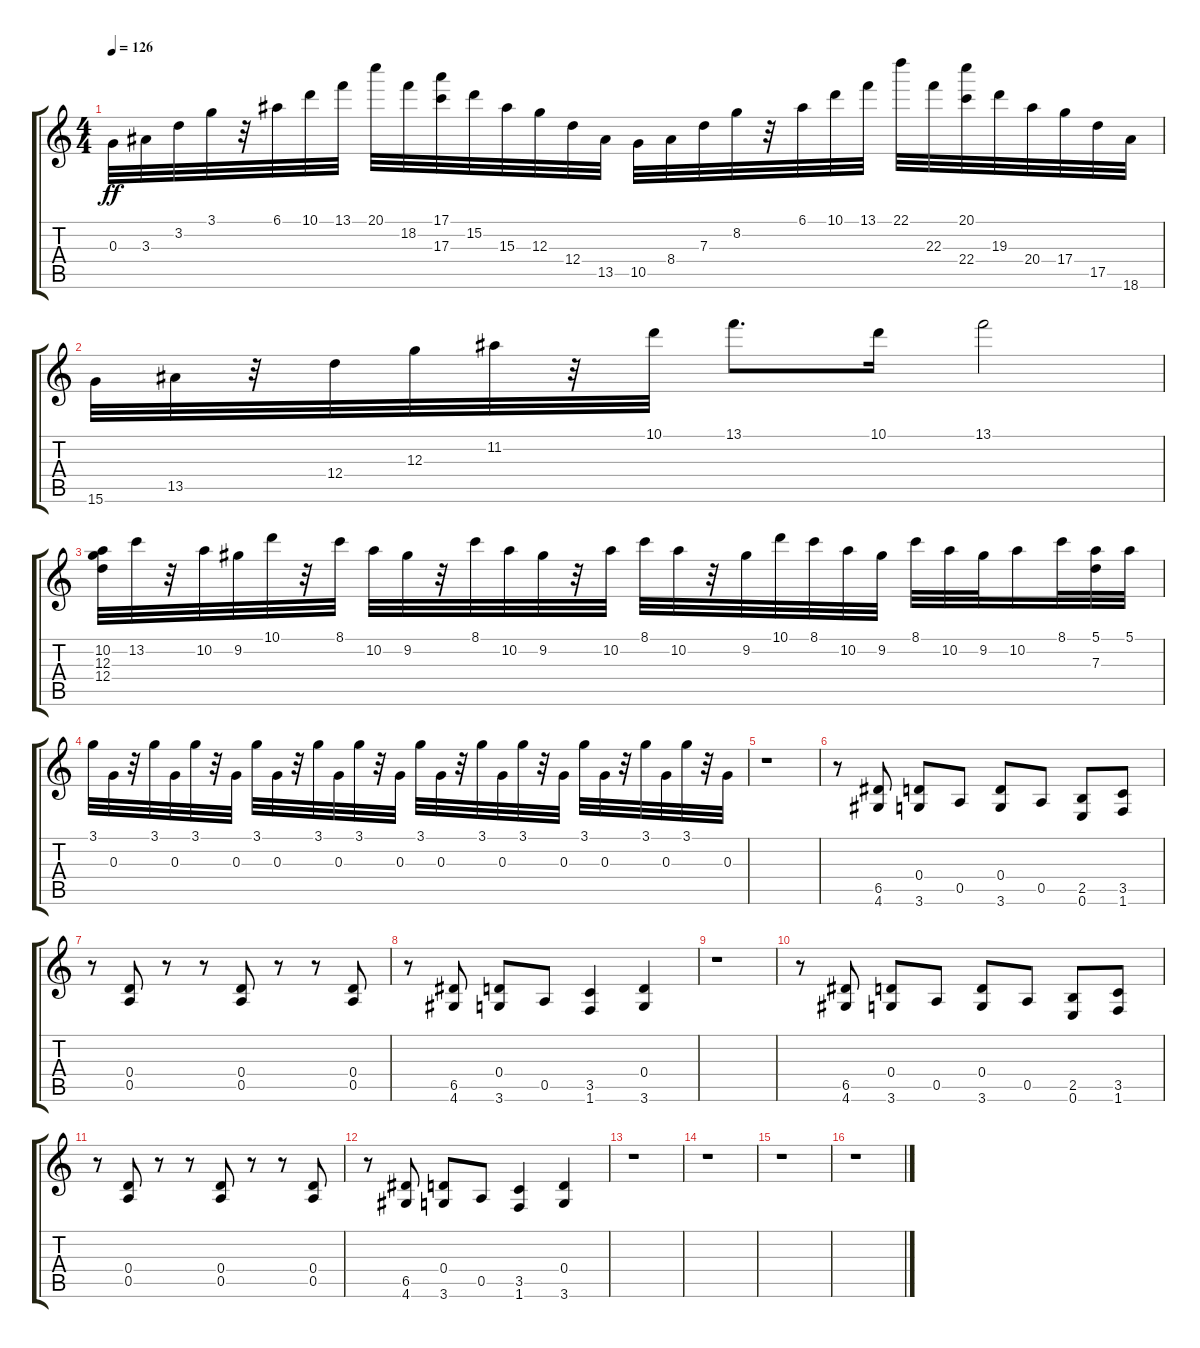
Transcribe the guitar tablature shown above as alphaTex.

\track "" {instrument distortionguitar}
\staff {score tabs}
\tuning (E4 B3 G3 D3 A2 E2) {hide}
\ts (4 4)
\tempo 126
\clef g2
\ks c
0.3.32{dy ff} 3.3.32 3.2.32 3.1.32 r.32 6.1.32 10.1.32 13.1.32 20.1.32 18.2.32 (17.1 17.3).32 15.2.32 15.3.32 12.3.32 12.4.32 13.5.32 10.5.32 8.4.32 7.3.32 8.2.32 r.32 6.1.32 10.1.32 13.1.32 22.1.32 22.3.32 (20.1 22.4).32 19.3.32 20.4.32 17.4.32 17.5.32 18.6.32 |
15.6.32 13.5.32 r.32 12.4.32 12.3.32 11.2.32 r.32 10.1.32 13.1.8{d} 10.1.16 13.1.2 |
(10.2 12.3 12.4).32 13.2.32 r.32 10.2.32 9.2.32 10.1.32 r.32 8.1.32 10.2.32 9.2.32 r.32 8.1.32 10.2.32 9.2.32 r.32 10.2.32 8.1.32 10.2.32 r.32 9.2.32 10.1.32 8.1.32 10.2.32 9.2.32 8.1.32 10.2.32 9.2.32 10.2.16 8.1.32 (5.1 7.3).32 5.1.32 |
3.1.32 0.3.32 r.32 3.1.32 0.3.32 3.1.32 r.32 0.3.32 3.1.32 0.3.32 r.32 3.1.32 0.3.32 3.1.32 r.32 0.3.32 3.1.32 0.3.32 r.32 3.1.32 0.3.32 3.1.32 r.32 0.3.32 3.1.32 0.3.32 r.32 3.1.32 0.3.32 3.1.32 r.32 0.3.32 |
r.1 |
r.8 (6.5 4.6).8 (0.4 3.6).8 0.5.8 (0.4 3.6).8 0.5.8 (2.5 0.6).8 (3.5 1.6).8 |
r.8 (0.4 0.5).8 r.8 r.8 (0.4 0.5).8 r.8 r.8 (0.4 0.5).8 |
r.8 (6.5 4.6).8 (0.4 3.6).8 0.5.8 (3.5 1.6).4 (0.4 3.6).4 |
r.1 |
r.8 (6.5 4.6).8 (0.4 3.6).8 0.5.8 (0.4 3.6).8 0.5.8 (2.5 0.6).8 (3.5 1.6).8 |
r.8 (0.4 0.5).8 r.8 r.8 (0.4 0.5).8 r.8 r.8 (0.4 0.5).8 |
r.8 (6.5 4.6).8 (0.4 3.6).8 0.5.8 (3.5 1.6).4 (0.4 3.6).4 |
r.1 |
r.1 |
r.1 |
r.1
